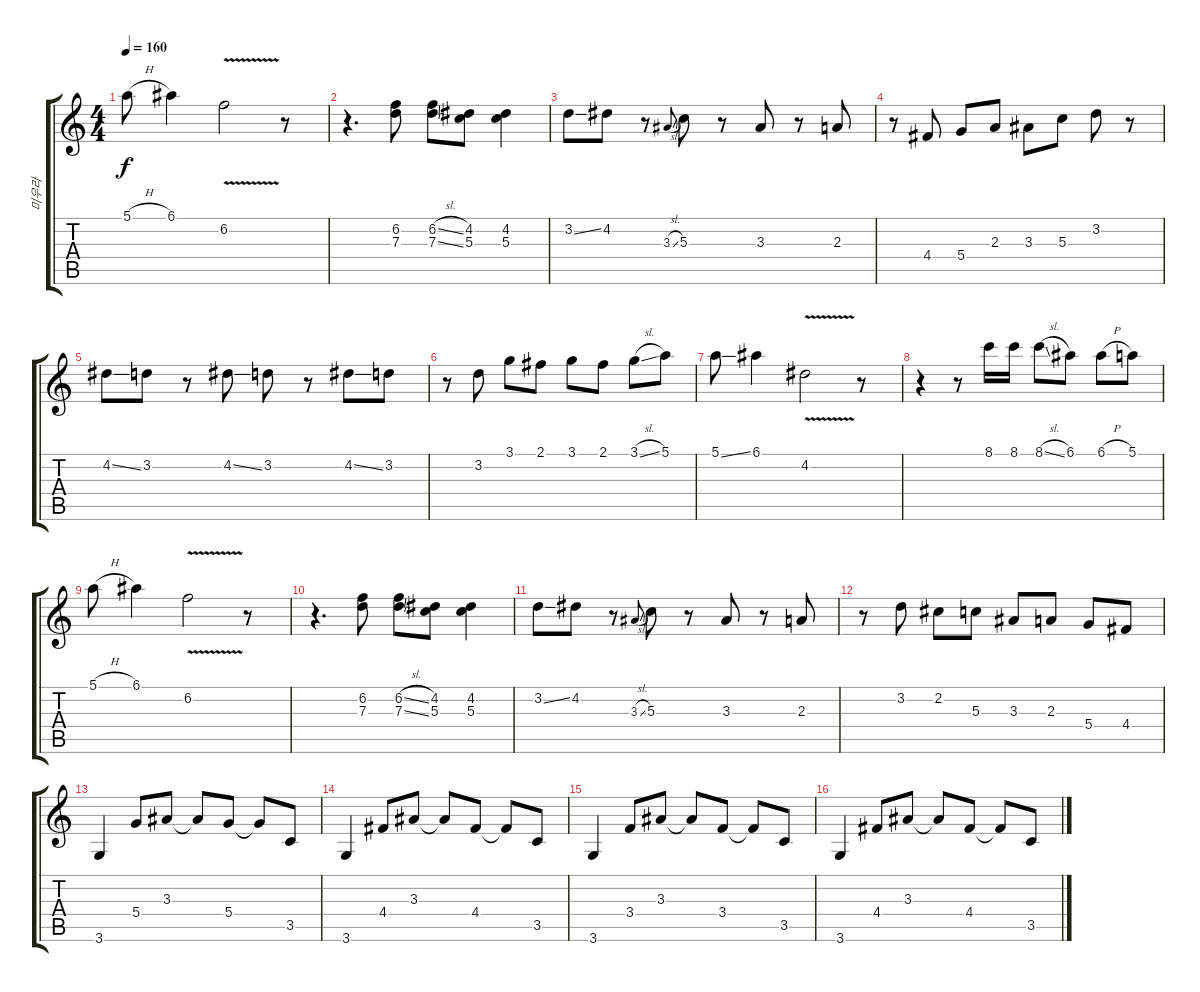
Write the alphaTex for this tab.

\track ("미우라" "미우라") {instrument acousticguitarsteel}
\staff {score tabs}
\tuning (E4 B3 G3 D3 A2 E2) {hide}
\ts (4 4)
\tempo 160
\clef g2
\ks c
5.1{h}.8{dy f} 6.1.4 6.2{v}.2 r.8 |
r.4{d} (6.2 7.3).8 (6.2{sl} 7.3{sl}).8 (4.2 5.3).8 (4.2 5.3).4 |
3.2{ss}.8 4.2.8 r.8 3.3{sl}.8{gr onbeat} 5.3.8 r.8 3.3.8 r.8 2.3.8 |
r.8 4.4.8 5.4.8 2.3.8 3.3.8 5.3.8 3.2.8 r.8 |
4.2{ss}.8 3.2.8 r.8 4.2{ss}.8 3.2.8 r.8 4.2{ss}.8 3.2.8 |
r.8 3.2.8 3.1.8 2.1.8 3.1.8 2.1.8 3.1{sl}.8 5.1.8 |
5.1{ss}.8 6.1.4 4.2{v}.2 r.8 |
r.4 r.8 8.1.16 8.1.16 8.1{sl}.8 6.1.8 6.1{h}.8 5.1.8 |
5.1{h}.8 6.1.4 6.2{v}.2 r.8 |
r.4{d} (6.2 7.3).8 (6.2{sl} 7.3{sl}).8 (4.2 5.3).8 (4.2 5.3).4 |
3.2{ss}.8 4.2.8 r.8 3.3{sl}.8{gr onbeat} 5.3.8 r.8 3.3.8 r.8 2.3.8 |
r.8 3.2.8 2.2.8 5.3.8 3.3.8 2.3.8 5.4.8 4.4.8 |
3.6.4 5.4.8 3.3.8 3.3{t}.8 5.4.8 5.4{t}.8 3.5.8 |
3.6.4 4.4.8 3.3.8 3.3{t}.8 4.4.8 4.4{t}.8 3.5.8 |
3.6.4 3.4.8 3.3.8 3.3{t}.8 3.4.8 3.4{t}.8 3.5.8 |
3.6.4 4.4.8 3.3.8 3.3{t}.8 4.4.8 4.4{t}.8 3.5.8
